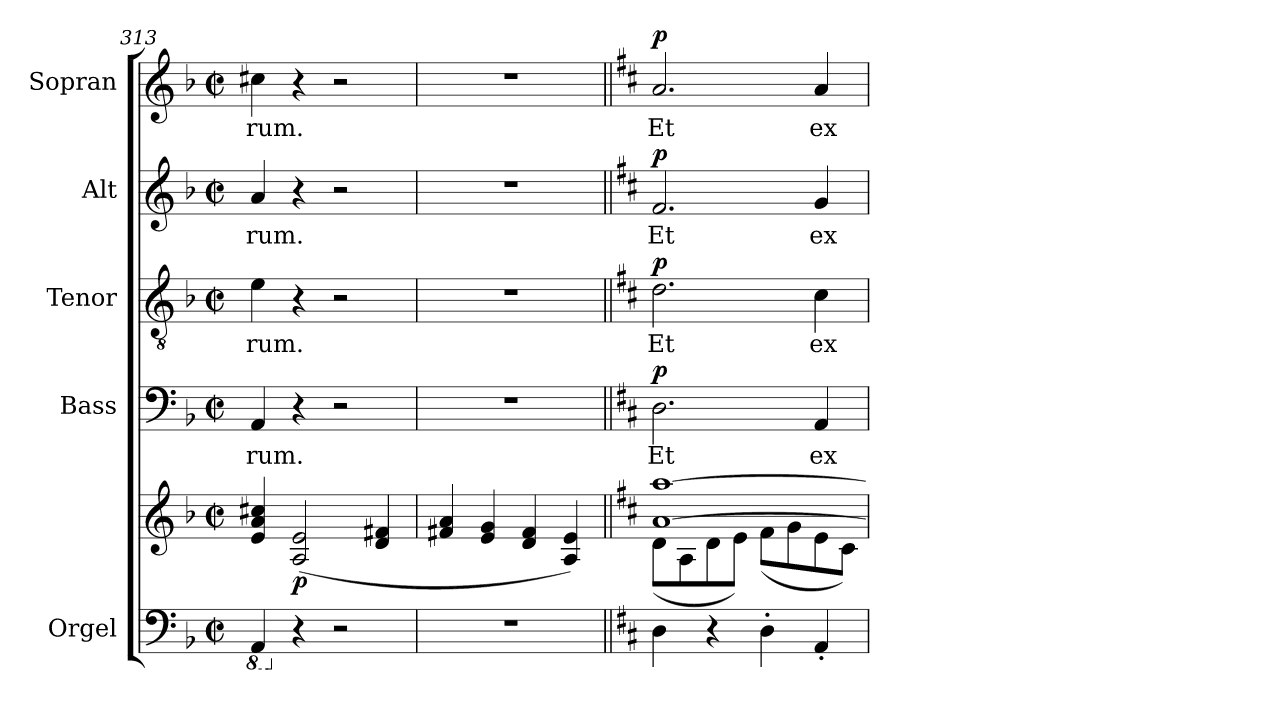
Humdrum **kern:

**kern	**kern	**dynam	**kern	**text	**dynam	**kern	**text	**dynam	**kern	**text	**dynam	**kern	**text	**dynam
*part5	*part5	*part5	*part4	*part4	*part4	*part3	*part3	*part3	*part2	*part2	*part2	*part1	*part1	*part1
*staff6	*staff5	*staff5/6	*staff4	*staff4	*staff4	*staff3	*staff3	*staff3	*staff2	*staff2	*staff2	*staff1	*staff1	*staff1
*I"Orgel	*	*	*I"Bass	*	*	*I"Tenor	*	*	*I"Alt	*	*	*I"Sopran	*	*
*I'Org.	*	*	*I'B.	*	*	*I'T.	*	*	*I'A.	*	*	*I'S.	*	*
*clefF4	*clefG2	*	*clefF4	*	*	*clefGv2	*	*	*clefG2	*	*	*clefG2	*	*
*k[b-]	*k[b-]	*	*k[b-]	*	*	*k[b-]	*	*	*k[b-]	*	*	*k[b-]	*	*
*F:	*F:	*	*F:	*	*	*F:	*	*	*F:	*	*	*F:	*	*
*M2/2	*M2/2	*	*M2/2	*	*	*M2/2	*	*	*M2/2	*	*	*M2/2	*	*
*met(c|)	*met(c|)	*	*met(c|)	*	*	*met(c|)	*	*	*met(c|)	*	*	*met(c|)	*	*
*8ba	*	*	*	*	*	*	*	*	*	*	*	*	*	*
=313	=313	=313	=313	=313	=313	=313	=313	=313	=313	=313	=313	=313	=313	=313
!	!	!	!	!LO:LY:b	!	!	!LO:LY:b	!	!	!LO:LY:b	!	!	!LO:LY:b	!
4AAA/	4e/ 4a/ 4cc#X/	.	4AA/	-rum.	.	4e\	-rum.	.	4a/	-rum.	.	4cc#X\	-rum.	.
*X8ba	*	*	*	*	*	*	*	*	*	*	*	*	*	*
!	!	!LO:DY:b	!	!	!	!	!	!	!	!	!	!	!	!
4r	(2A/ 2e/	p	4r	.	.	4r	.	.	4r	.	.	4r	.	.
2r	.	.	2r	.	.	2r	.	.	2r	.	.	2r	.	.
.	4d/ 4f#X/	.	.	.	.	.	.	.	.	.	.	.	.	.
=314	=314	=314	=314	=314	=314	=314	=314	=314	=314	=314	=314	=314	=314	=314
1r	4f#X/ 4a/	.	1r	.	.	1r	.	.	1r	.	.	1r	.	.
.	4e/ 4g/	.	.	.	.	.	.	.	.	.	.	.	.	.
.	4d/ 4f#/	.	.	.	.	.	.	.	.	.	.	.	.	.
.	4A/ 4e/)	.	.	.	.	.	.	.	.	.	.	.	.	.
!!LO:LB:g=z
=315||	=315||	=315||	=315||	=315||	=315||	=315||	=315||	=315||	=315||	=315||	=315||	=315||	=315||	=315||
*k[f#c#]	*k[f#c#]	*	*k[f#c#]	*	*	*k[f#c#]	*	*	*k[f#c#]	*	*	*k[f#c#]	*	*
*D:	*D:	*	*D:	*	*	*D:	*	*	*D:	*	*	*D:	*	*
*	*^	*	*	*	*	*	*	*	*	*	*	*	*	*
!	!	!	!	!	!LO:LY:b	!LO:DY:a	!	!LO:LY:b	!LO:DY:a	!	!LO:LY:b	!LO:DY:a	!	!LO:LY:b	!LO:DY:a
4D\	[>1a [>1aa	(<8d\L	.	2.D\	Et	p	2.d\	Et	p	2.f#/	Et	p	2.a/	Et	p
.	.	8A\	.	.	.	.	.	.	.	.	.	.	.	.	.
4r	.	8d\	.	.	.	.	.	.	.	.	.	.	.	.	.
.	.	8e\J)	.	.	.	.	.	.	.	.	.	.	.	.	.
4D'>\	.	(<8f#\L	.	.	.	.	.	.	.	.	.	.	.	.	.
.	.	8g\	.	.	.	.	.	.	.	.	.	.	.	.	.
!	!	!	!	!	!LO:LY:b	!	!	!LO:LY:b	!	!	!LO:LY:b	!	!	!LO:LY:b	!
4AA'</	.	8e\	.	4AA/	ex-	.	4c#\	ex-	.	4g/	ex-	.	4a/	ex-	.
.	.	8c#\J)	.	.	.	.	.	.	.	.	.	.	.	.	.
*	*v	*v	*	*	*	*	*	*	*	*	*	*	*	*	*
=	=	=	=	=	=	=	=	=	=	=	=	=	=	=
*-	*-	*-	*-	*-	*-	*-	*-	*-	*-	*-	*-	*-	*-	*-
